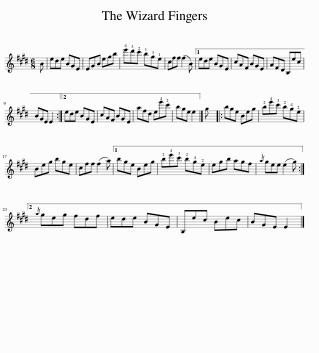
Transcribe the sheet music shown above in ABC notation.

X:1
L:1/8
M:6/8
I:linebreak $
K:E
V:1 treble
V:1
 B | ede BGE | EGB egb | !4!e'!3!d'!2!c' !1!b!3!g!1!e | cff (f2 B) |1 %5
 ede BGE | cAF BGE | AFD B,ec |$ BGE E2 :|2 ede BGE | %10
 cAF BGE | afd e!4!e'!2!c' | bge e2 |] g |: bge Beg | %15
 !2!b!4!e'!3!c' !2!b!4!g!2!e |$ Beg bge | cff (f2 a) |1 bge Beg | !2!b!4!e'!3!c' !2!b!4!g!2!e | %20
 egb agf |{/a} gee (e2 g) :|2${/a} geg fdf | ede BGE | B,ec Bec | %25
 BGE E2 |] %26
